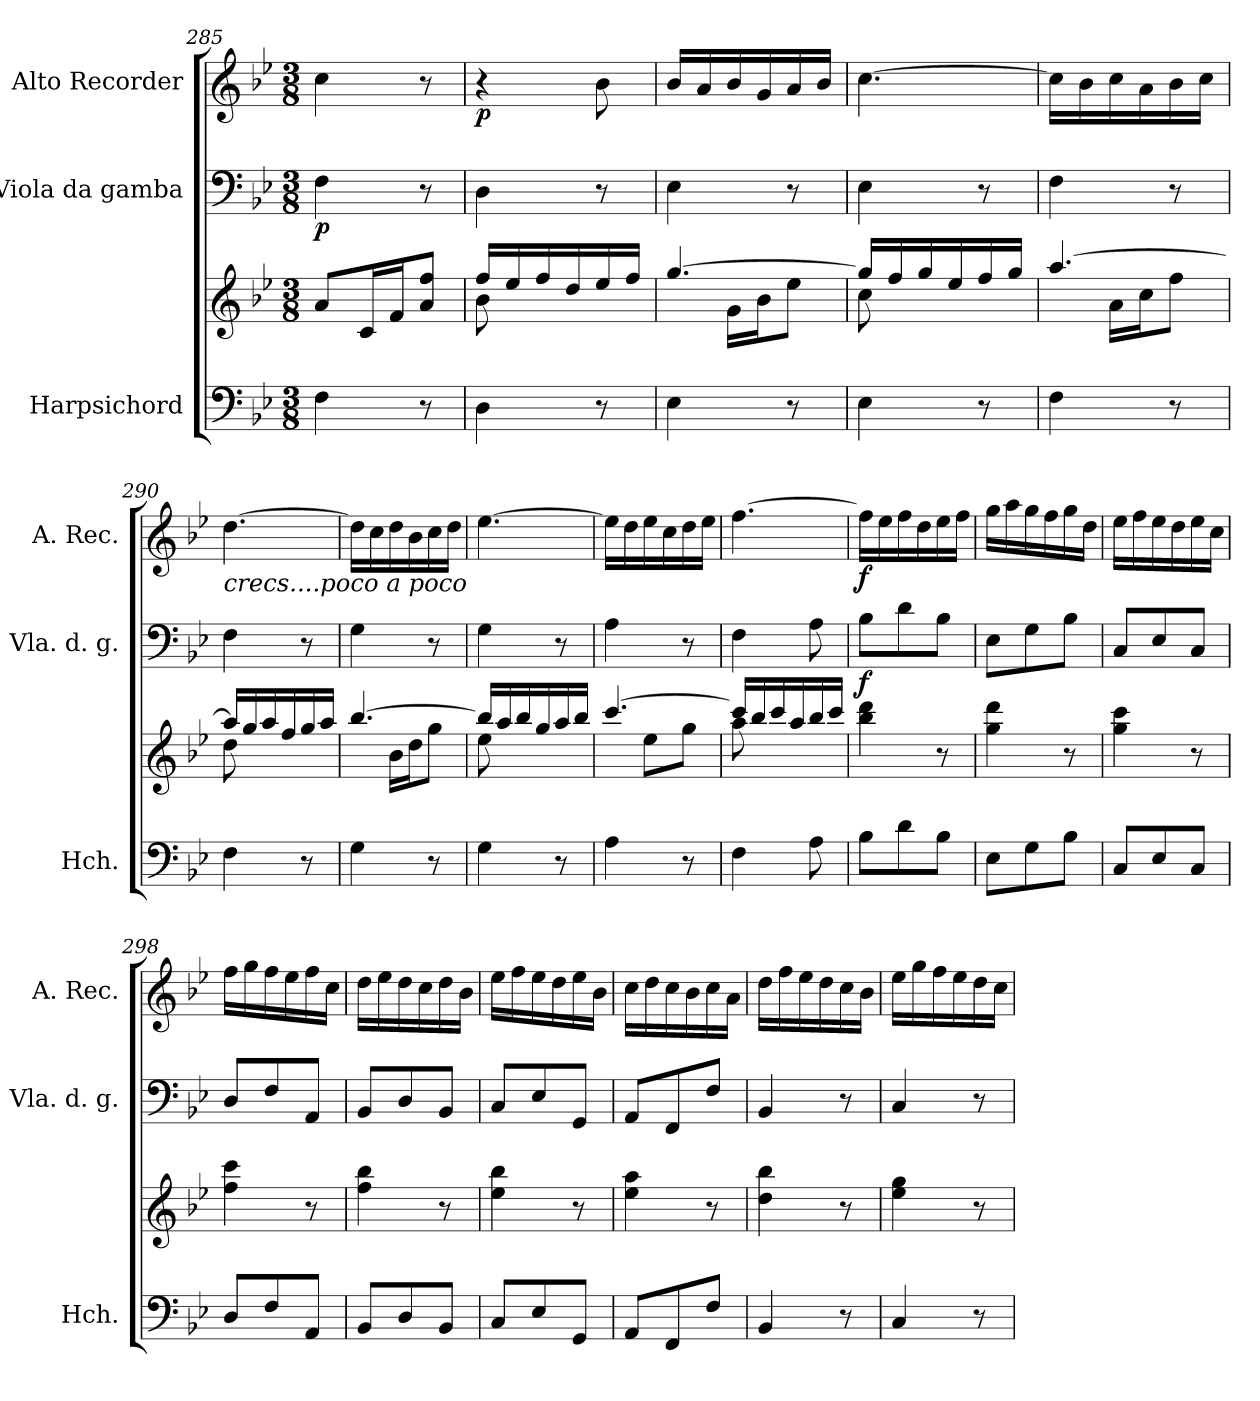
**kern	**kern	**kern	**dynam	**kern	**dynam
*part3	*part3	*part2	*part2	*part1	*part1
*staff4	*staff3	*staff2	*staff2	*staff1	*staff1
*I"Harpsichord	*	*I"Viola da gamba	*	*I"Alto Recorder	*
*I'Hch.	*	*I'Vla. d. g.	*	*I'A. Rec.	*
*clefF4	*clefG2	*clefF4	*	*clefG2	*
*k[b-e-]	*k[b-e-]	*k[b-e-]	*	*k[b-e-]	*
*B-:	*B-:	*B-:	*	*B-:	*
*M3/8	*M3/8	*M3/8	*	*M3/8	*
=285	=285	=285	=285	=285	=285
!	!	!	!LO:DY:b	!	!
4F\	8a/L	4F\	p	4cc\	.
.	16c/L	.	.	.	.
.	16f/J	.	.	.	.
8r	8a/ 8ff/J	8r	.	8r	.
=286	=286	=286	=286	=286	=286
*	*^	*	*	*	*
!	!	!	!	!	!	!LO:DY:b
4D\	16ff/LL	8b-\	4D\	.	4r	p
.	16ee-/	.	.	.	.	.
.	16ff/	4ryy	.	.	.	.
.	16dd/	.	.	.	.	.
8r	16ee-/	.	8r	.	8b-\	.
.	16ff/JJ	.	.	.	.	.
=287	=287	=287	=287	=287	=287	=287
4E-\	[4.gg/	8ryy	4E-\	.	16b-/LL	.
.	.	.	.	.	16a/	.
.	.	16g\LL	.	.	16b-/	.
.	.	16b-\J	.	.	16g/	.
8r	.	8ee-\J	8r	.	16a/	.
.	.	.	.	.	16b-/JJ	.
=288	=288	=288	=288	=288	=288	=288
4E-\	16gg/LL]	8cc\	4E-\	.	[4.cc\	.
.	16ff/	.	.	.	.	.
.	16gg/	4ryy	.	.	.	.
.	16ee-/	.	.	.	.	.
8r	16ff/	.	8r	.	.	.
.	16gg/JJ	.	.	.	.	.
=289	=289	=289	=289	=289	=289	=289
4F\	[4.aa/	8ryy	4F\	.	16cc\LL]	.
.	.	.	.	.	16b-\	.
.	.	16a\LL	.	.	16cc\	.
.	.	16cc\J	.	.	16a\	.
8r	.	8ff\J	8r	.	16b-\	.
.	.	.	.	.	16cc\JJ	.
!!LO:LB:g=z
=290	=290	=290	=290	=290	=290	=290
!	!	!	!	!	!LO:TX:b:i:t=crecs....poco a poco	!
4F\	16aa/LL]	8dd\	4F\	.	[4.dd\	.
.	16gg/	.	.	.	.	.
.	16aa/	4ryy	.	.	.	.
.	16ff/	.	.	.	.	.
8r	16gg/	.	8r	.	.	.
.	16aa/JJ	.	.	.	.	.
=291	=291	=291	=291	=291	=291	=291
4G\	[4.bb-/	8ryy	4G\	.	16dd\LL]	.
.	.	.	.	.	16cc\	.
.	.	16b-\LL	.	.	16dd\	.
.	.	16dd\J	.	.	16b-\	.
8r	.	8gg\J	8r	.	16cc\	.
.	.	.	.	.	16dd\JJ	.
=292	=292	=292	=292	=292	=292	=292
4G\	16bb-/LL]	8ee-\	4G\	.	[4.ee-\	.
.	16aa/	.	.	.	.	.
.	16bb-/	4ryy	.	.	.	.
.	16gg/	.	.	.	.	.
8r	16aa/	.	8r	.	.	.
.	16bb-/JJ	.	.	.	.	.
=293	=293	=293	=293	=293	=293	=293
4A\	[4.ccc/	8ryy	4A\	.	16ee-\LL]	.
.	.	.	.	.	16dd\	.
.	.	8ee-\L	.	.	16ee-\	.
.	.	.	.	.	16cc\	.
8r	.	8gg\J	8r	.	16dd\	.
.	.	.	.	.	16ee-\JJ	.
=294	=294	=294	=294	=294	=294	=294
4F\	16ccc/LL]	8aa\	4F\	.	[4.ff\	.
.	16bb-/	.	.	.	.	.
.	16ccc/	4ryy	.	.	.	.
.	16aa/	.	.	.	.	.
8A\	16bb-/	.	8A\	.	.	.
.	16ccc/JJ	.	.	.	.	.
*	*v	*v	*	*	*	*
=295	=295	=295	=295	=295	=295
!	!	!	!LO:DY:b	!	!LO:DY:b
8B-\L	4bb-\ 4ddd\	8B-\L	f	16ff\LL]	f
.	.	.	.	16ee-\	.
8d\	.	8d\	.	16ff\	.
.	.	.	.	16dd\	.
8B-\J	8r	8B-\J	.	16ee-\	.
.	.	.	.	16ff\JJ	.
=296	=296	=296	=296	=296	=296
8E-\L	4gg\ 4ddd\	8E-\L	.	16gg\LL	.
.	.	.	.	16aa\	.
8G\	.	8G\	.	16gg\	.
.	.	.	.	16ff\	.
8B-\J	8r	8B-\J	.	16gg\	.
.	.	.	.	16dd\JJ	.
=297	=297	=297	=297	=297	=297
8C/L	4gg\ 4ccc\	8C/L	.	16ee-\LL	.
.	.	.	.	16ff\	.
8E-/	.	8E-/	.	16ee-\	.
.	.	.	.	16dd\	.
8C/J	8r	8C/J	.	16ee-\	.
.	.	.	.	16cc\JJ	.
=298	=298	=298	=298	=298	=298
8D/L	4ff\ 4ccc\	8D/L	.	16ff\LL	.
.	.	.	.	16gg\	.
8F/	.	8F/	.	16ff\	.
.	.	.	.	16ee-\	.
8AA/J	8r	8AA/J	.	16ff\	.
.	.	.	.	16cc\JJ	.
=299	=299	=299	=299	=299	=299
8BB-/L	4ff\ 4bb-\	8BB-/L	.	16dd\LL	.
.	.	.	.	16ee-\	.
8D/	.	8D/	.	16dd\	.
.	.	.	.	16cc\	.
8BB-/J	8r	8BB-/J	.	16dd\	.
.	.	.	.	16b-\JJ	.
!!LO:LB:g=z
=300	=300	=300	=300	=300	=300
8C/L	4ee-\ 4bb-\	8C/L	.	16ee-\LL	.
.	.	.	.	16ff\	.
8E-/	.	8E-/	.	16ee-\	.
.	.	.	.	16dd\	.
8GG/J	8r	8GG/J	.	16ee-\	.
.	.	.	.	16b-\JJ	.
=301	=301	=301	=301	=301	=301
8AA/L	4ee-\ 4aa\	8AA/L	.	16cc\LL	.
.	.	.	.	16dd\	.
8FF/	.	8FF/	.	16cc\	.
.	.	.	.	16b-\	.
8F/J	8r	8F/J	.	16cc\	.
.	.	.	.	16a\JJ	.
=302	=302	=302	=302	=302	=302
4BB-/	4dd\ 4bb-\	4BB-/	.	16dd\LL	.
.	.	.	.	16ff\	.
.	.	.	.	16ee-\	.
.	.	.	.	16dd\	.
8r	8r	8r	.	16cc\	.
.	.	.	.	16b-\JJ	.
=303	=303	=303	=303	=303	=303
4C/	4ee-\ 4gg\	4C/	.	16ee-\LL	.
.	.	.	.	16gg\	.
.	.	.	.	16ff\	.
.	.	.	.	16ee-\	.
8r	8r	8r	.	16dd\	.
.	.	.	.	16cc\JJ	.
=	=	=	=	=	=
*-	*-	*-	*-	*-	*-
